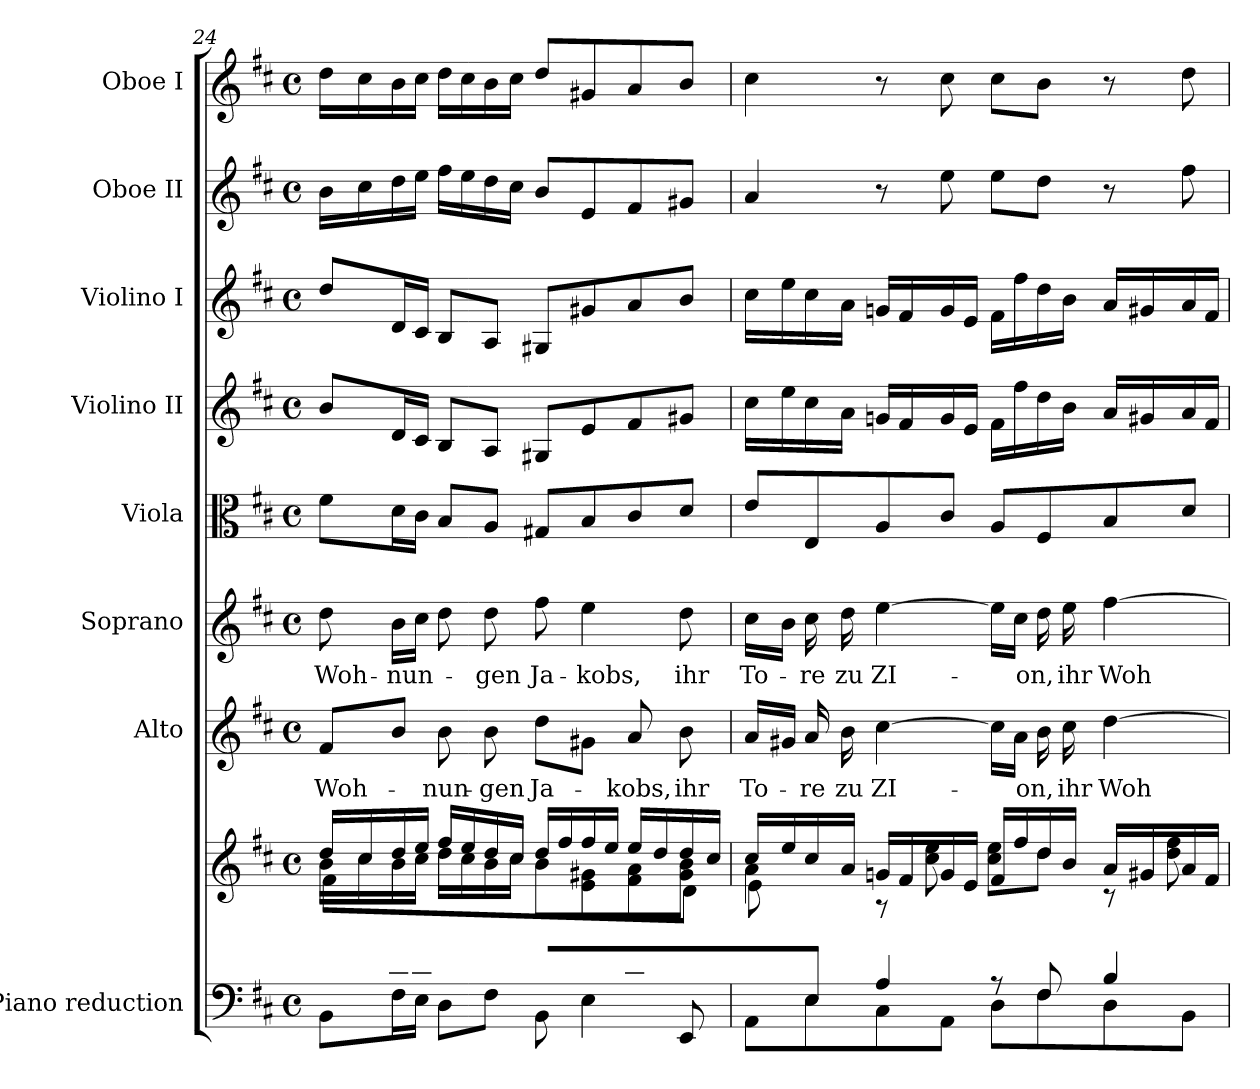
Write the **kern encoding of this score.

**kern	**kern	**kern	**text	**kern	**text	**kern	**kern	**kern	**kern	**kern
*part8	*part8	*part7	*part7	*part6	*part6	*part5	*part4	*part3	*part2	*part1
*staff9	*staff8	*staff7	*staff7	*staff6	*staff6	*staff5	*staff4	*staff3	*staff2	*staff1
*I"Piano reduction	*	*I"Alto	*	*I"Soprano	*	*I"Viola	*I"Violino II	*I"Violino I	*I"Oboe II	*I"Oboe I
*I'Pno	*	*	*	*	*	*I'Vla	*I'Vln	*I'Vln	*I'Ob	*I'Ob
*clefF4	*clefG2	*clefG2	*	*clefG2	*	*clefC3	*clefG2	*clefG2	*clefG2	*clefG2
*k[f#c#]	*k[f#c#]	*k[f#c#]	*	*k[f#c#]	*	*k[f#c#]	*k[f#c#]	*k[f#c#]	*k[f#c#]	*k[f#c#]
*M4/4	*M4/4	*M4/4	*	*M4/4	*	*M4/4	*M4/4	*M4/4	*M4/4	*M4/4
*met(c)	*met(c)	*met(c)	*	*met(c)	*	*met(c)	*met(c)	*met(c)	*met(c)	*met(c)
=24	=24	=24	=24	=24	=24	=24	=24	=24	=24	=24
*^	*^	*	*	*	*	*	*	*	*	*
*	*	*	*^	*	*	*	*	*	*	*	*	*
!	!	!	!	!	!	!LO:LY:b	!	!LO:LY:b	!	!	!	!	!
8ryy	8BB\L	16dd/LL	16b\LL	8f#\L	8f#/L	Woh-	8dd\	Woh-	8f#\L	8b/L	8dd/L	16b\LL	16dd\LL
.	.	16cc#/	16cc#\	.	.	.	.	.	.	.	.	16cc#\	16cc#\
!	!	!	!	!	!	!	!	!LO:LY:b	!	!	!	!	!
16d/L	16F#\L	16dd/	16b\	2.ryy	8b/J	.	16b\LL	-nun-	16d\L	16d/L	16d/L	16dd\	16b\
16c#/JJ	16E\JJ	16ee/JJ	16cc#\JJ	.	.	.	16cc#\JJ	.	16c#\JJ	16c#/JJ	16c#/JJ	16ee\JJ	16cc#\JJ
!	!	!	!	!	!	!LO:LY:b	!	!	!	!	!	!	!
8B/L	8D\L	16ff#/LL	16dd\LL	.	8b\	-nun-	8dd\	.	8B/L	8B/L	8B/L	16ff#\LL	16dd\LL
.	.	16ee/	16cc#\	.	.	.	.	.	.	.	.	16ee\	16cc#\
!	!	!	!	!	!	!LO:LY:b	!	!LO:LY:b	!	!	!	!	!
8An/J	8F#\J	16dd/	16b\	.	8b\	-gen	8dd\	-gen	8A/J	8A/J	8A/J	16dd\	16b\
.	.	16cc#/JJ	16cc#\JJ	.	.	.	.	.	.	.	.	16cc#\JJ	16cc#\JJ
!	!	!	!	!	!	!LO:LY:b	!	!LO:LY:b	!	!	!	!	!
8G#X/L	8BB\	16dd/LL	8b\L	.	8dd\L	Ja-	8ff#\	Ja-	8G#X/L	8G#X/L	8G#X/L	8b/L	8dd/L
.	.	16ff#/	.	.	.	.	.	.	.	.	.	.	.
!	!	!	!	!	!	!	!	!LO:LY:b	!	!	!	!	!
8B/	4E\	16ff#/	8e\ 8g#X\	.	8g#X\J	.	4ee\	-kobs,	8B/	8e/	8g#X/	8e/	8g#X/
.	.	16ee/JJ	.	.	.	.	.	.	.	.	.	.	.
!	!	!	!	!	!	!LO:LY:b	!	!	!	!	!	!	!
8c#/	.	16ee/LL	8f#\ 8a\	.	8a/	-kobs,	.	.	8c#/	8f#/	8a/	8f#/	8a/
.	.	16dd/	.	.	.	.	.	.	.	.	.	.	.
!	!	!	!	!	!	!LO:LY:b	!	!LO:LY:b	!	!	!	!	!
8ryy	8EE/	16dd/	8g#\ 8b\J	8d\J	8b\	ihr	8dd\	ihr	8d/J	8g#X/J	8b/J	8g#X/J	8b/J
.	.	16cc#/JJ	.	.	.	.	.	.	.	.	.	.	.
!!LO:PB:g=z
=25	=25	=25	=25	=25	=25	=25	=25	=25	=25	=25	=25	=25	=25
!	!	!	!	!	!	!LO:LY:b	!	!LO:LY:b	!	!	!	!	!
8ryy	8AA\L	16cc#/LL	4a\	8e\L	16a/LL	To-	16cc#\LL	To-	8e/L	16cc#\LL	16cc#\LL	4a/	4cc#\
.	.	16ee/	.	.	16g#X/JJ	.	16b\JJ	.	.	16ee\	16ee\	.	.
!	!	!	!	!	!	!LO:LY:b	!	!LO:LY:b	!	!	!	!	!
8E/J	8E\	16cc#/	.	2..ryy	16a/	-re	16cc#\	-re	8E/	16cc#\	16cc#\	.	.
!	!	!	!	!	!	!LO:LY:b	!	!LO:LY:b	!	!	!	!	!
.	.	16a/JJ	.	.	16b\	zu	16dd\	zu	.	16a\JJ	16a\JJ	.	.
!	!	!	!	!	!	!LO:LY:b	!	!LO:LY:b	!	!	!	!	!
4A/	8C#\	16gn/LL	8r	.	[4cc#\	ZI-	[4ee\	ZI-	8A/	16gn/LL	16gn/LL	8r	8r
.	.	16f#/	.	.	.	.	.	.	.	16f#/	16f#/	.	.
.	8AA\J	16g/	8cc#\ 8ee\	.	.	.	.	.	8c#/J	16g/	16g/	8ee\	8cc#\
.	.	16e/JJ	.	.	.	.	.	.	.	16e/JJ	16e/JJ	.	.
8r	8D\L	16f#/LL	8cc#\ 8ee\L	.	16cc#\LL]	.	16ee\LL]	.	8A/L	16f#\LL	16f#\LL	8ee\L	8cc#\L
.	.	16ff#/	.	.	16a\JJ	.	16cc#\JJ	.	.	16ff#\	16ff#\	.	.
!	!	!	!	!	!	!LO:LY:b	!	!LO:LY:b	!	!	!	!	!
8F#/	8F#\	16dd/	8dd\J	.	16b\	-on,	16dd\	-on,	8F#/	16dd\	16dd\	8dd\J	8b\J
!	!	!	!	!	!	!LO:LY:b	!	!LO:LY:b	!	!	!	!	!
.	.	16b/JJ	.	.	16cc#\	ihr	16ee\	ihr	.	16b\JJ	16b\JJ	.	.
!	!	!	!	!	!	!LO:LY:b	!	!LO:LY:b	!	!	!	!	!
4B/	8D\	16a/LL	8r	.	[4dd\	Woh-	[4ff#\	Woh-	8B/	16a/LL	16a/LL	8r	8r
.	.	16g#X/	.	.	.	.	.	.	.	16g#X/	16g#X/	.	.
.	8BB\J	16a/	8dd\ 8ff#\	.	.	.	.	.	8d/J	16a/	16a/	8ff#\	8dd\
.	.	16f#/JJ	.	.	.	.	.	.	.	16f#/JJ	16f#/JJ	.	.
*v	*v	*	*	*	*	*	*	*	*	*	*	*	*
*	*v	*v	*v	*	*	*	*	*	*	*	*	*
=	=	=	=	=	=	=	=	=	=	=
*-	*-	*-	*-	*-	*-	*-	*-	*-	*-	*-
